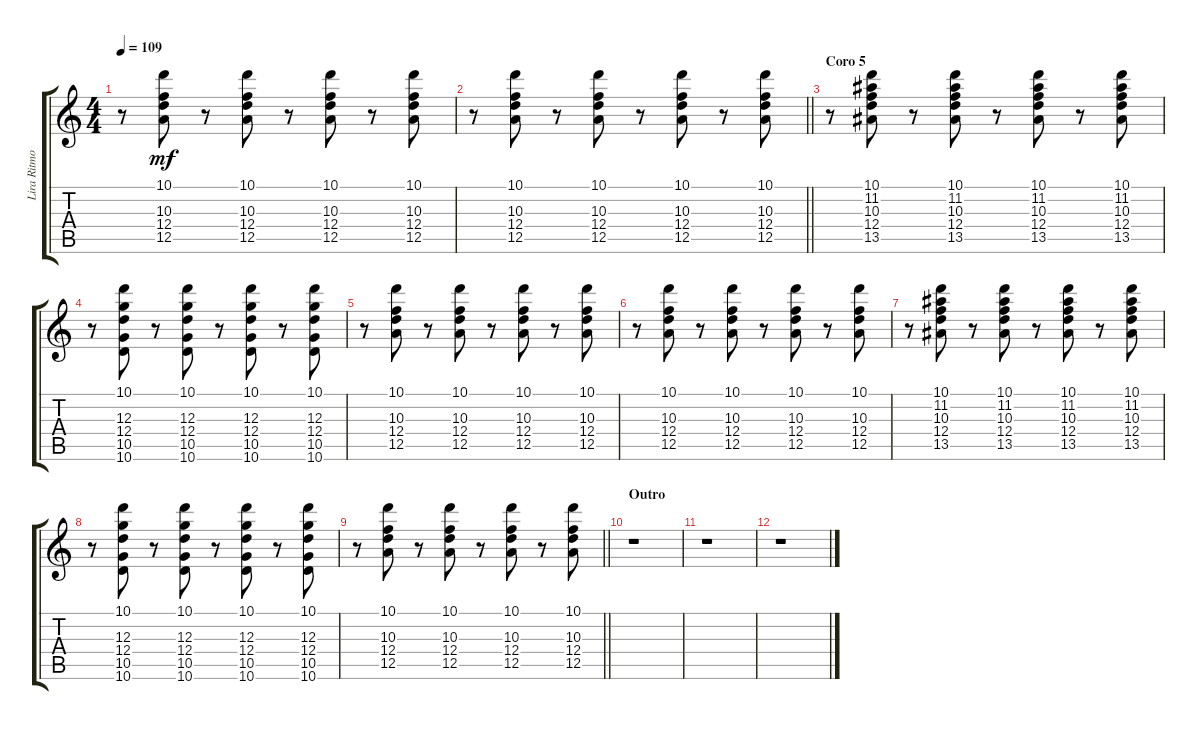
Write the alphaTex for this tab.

\track ("Lira Ritmo" "Lira Ritmo") {instrument overdrivenguitar}
\staff {score tabs}
\tuning (E4 B3 G3 D3 A2 E2) {hide}
\ts (4 4)
\tempo 109
\clef g2
\ks c
r.8{dy mf} (10.1 10.3 12.4 12.5).8{balance 8} r.8 (10.1 10.3 12.4 12.5).8{balance 8} r.8 (10.1 10.3 12.4 12.5).8{balance 8} r.8 (10.1 10.3 12.4 12.5).8{balance 8} |
\barLineRight lightlight
r.8 (10.1 10.3 12.4 12.5).8{balance 8} r.8 (10.1 10.3 12.4 12.5).8{balance 8} r.8 (10.1 10.3 12.4 12.5).8{balance 8} r.8 (10.1 10.3 12.4 12.5).8{balance 8} |
\section ("" "Coro 5")
r.8 (10.1 11.2 10.3 12.4 13.5).8{balance 8} r.8 (10.1 11.2 10.3 12.4 13.5).8 r.8 (10.1 11.2 10.3 12.4 13.5).8 r.8 (10.1 11.2 10.3 12.4 13.5).8 |
r.8 (10.1 12.3 12.4 10.5 10.6).8 r.8 (10.1 12.3 12.4 10.5 10.6).8 r.8 (10.1 12.3 12.4 10.5 10.6).8 r.8 (10.1 12.3 12.4 10.5 10.6).8 |
r.8 (10.1 10.3 12.4 12.5).8{balance 8} r.8 (10.1 10.3 12.4 12.5).8{balance 8} r.8 (10.1 10.3 12.4 12.5).8{balance 8} r.8 (10.1 10.3 12.4 12.5).8{balance 8} |
r.8 (10.1 10.3 12.4 12.5).8{balance 8} r.8 (10.1 10.3 12.4 12.5).8{balance 8} r.8 (10.1 10.3 12.4 12.5).8{balance 8} r.8 (10.1 10.3 12.4 12.5).8{balance 8} |
r.8 (10.1 11.2 10.3 12.4 13.5).8{balance 8} r.8 (10.1 11.2 10.3 12.4 13.5).8 r.8 (10.1 11.2 10.3 12.4 13.5).8 r.8 (10.1 11.2 10.3 12.4 13.5).8 |
r.8 (10.1 12.3 12.4 10.5 10.6).8 r.8 (10.1 12.3 12.4 10.5 10.6).8 r.8 (10.1 12.3 12.4 10.5 10.6).8 r.8 (10.1 12.3 12.4 10.5 10.6).8 |
\barLineRight lightlight
r.8 (10.1 10.3 12.4 12.5).8{balance 8} r.8 (10.1 10.3 12.4 12.5).8{balance 8} r.8 (10.1 10.3 12.4 12.5).8{balance 8} r.8 (10.1 10.3 12.4 12.5).8{balance 8} |
\section ("" "Outro")
r.1 |
r.1 |
r.1
